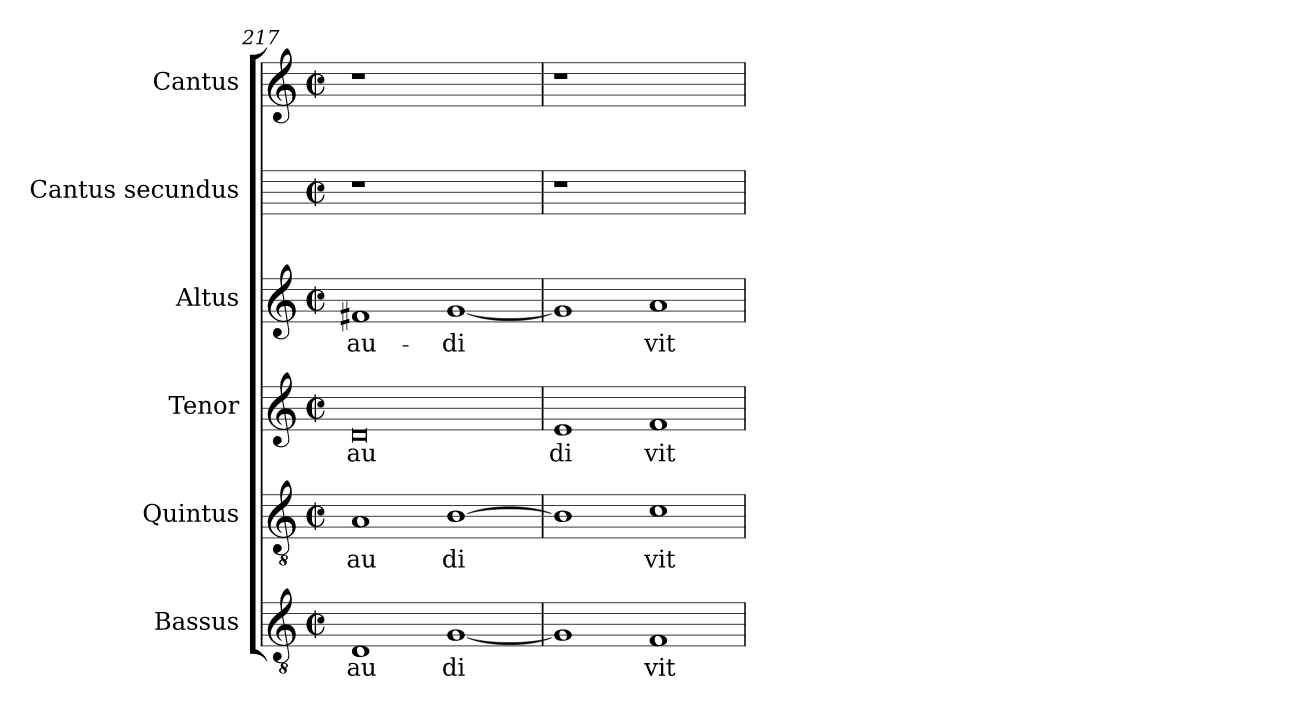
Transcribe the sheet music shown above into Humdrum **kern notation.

**kern	**text	**kern	**text	**kern	**text	**kern	**text	**kern	**kern
*part6	*part6	*part5	*part5	*part4	*part4	*part3	*part3	*part2	*part1
*staff6	*staff6	*staff5	*staff5	*staff4	*staff4	*staff3	*staff3	*staff2	*staff1
*I"Bassus	*	*I"Quintus	*	*I"Tenor	*	*I"Altus	*	*I"Cantus  secundus	*I"Cantus
*I'B	*	*I'Q	*	*I'T	*	*I'A	*	*	*I'C
*clefGv2	*	*clefGv2	*	*clefG2	*	*clefG2	*	*	*clefG2
*k[]	*	*k[]	*	*k[]	*	*k[]	*	*k[]	*k[]
*C:	*	*C:	*	*C:	*	*C:	*	*C:	*C:
*M2/2	*	*M2/2	*	*M2/2	*	*M2/2	*	*M2/2	*M2/2
*met(c|)	*	*met(c|)	*	*met(c|)	*	*met(c|)	*	*met(c|)	*met(c|)
=217	=217	=217	=217	=217	=217	=217	=217	=217	=217
!	!LO:LY:b:cj	!	!LO:LY:b:cj	!	!LO:LY:b:cj	!	!LO:LY:b:cj	!	!
1D	au	1A	au	0d	au	1f#X	-au-	1r	1r
!	!LO:LY:b:cj	!	!LO:LY:b:cj	!	!	!	!LO:LY:b:cj	!	!
[<1G	di	[>1B	di	.	.	[<1g	-di-	1ryy	1ryy
=218	=218	=218	=218	=218	=218	=218	=218	=218	=218
!	!LO:LY:b:cj	!	!LO:LY:b:cj	!	!LO:LY:b:cj	!	!LO:LY:b:cj	!	!
1G]	.	1B]	.	1e	di	1g]	--	1r	1r
!	!LO:LY:b:cj	!	!LO:LY:b:cj	!	!LO:LY:b:cj	!	!LO:LY:b:cj	!	!
1F	vit	1c	vit	1f	vit	1a	-vit	1ryy	1ryy
=	=	=	=	=	=	=	=	=	=
*-	*-	*-	*-	*-	*-	*-	*-	*-	*-
